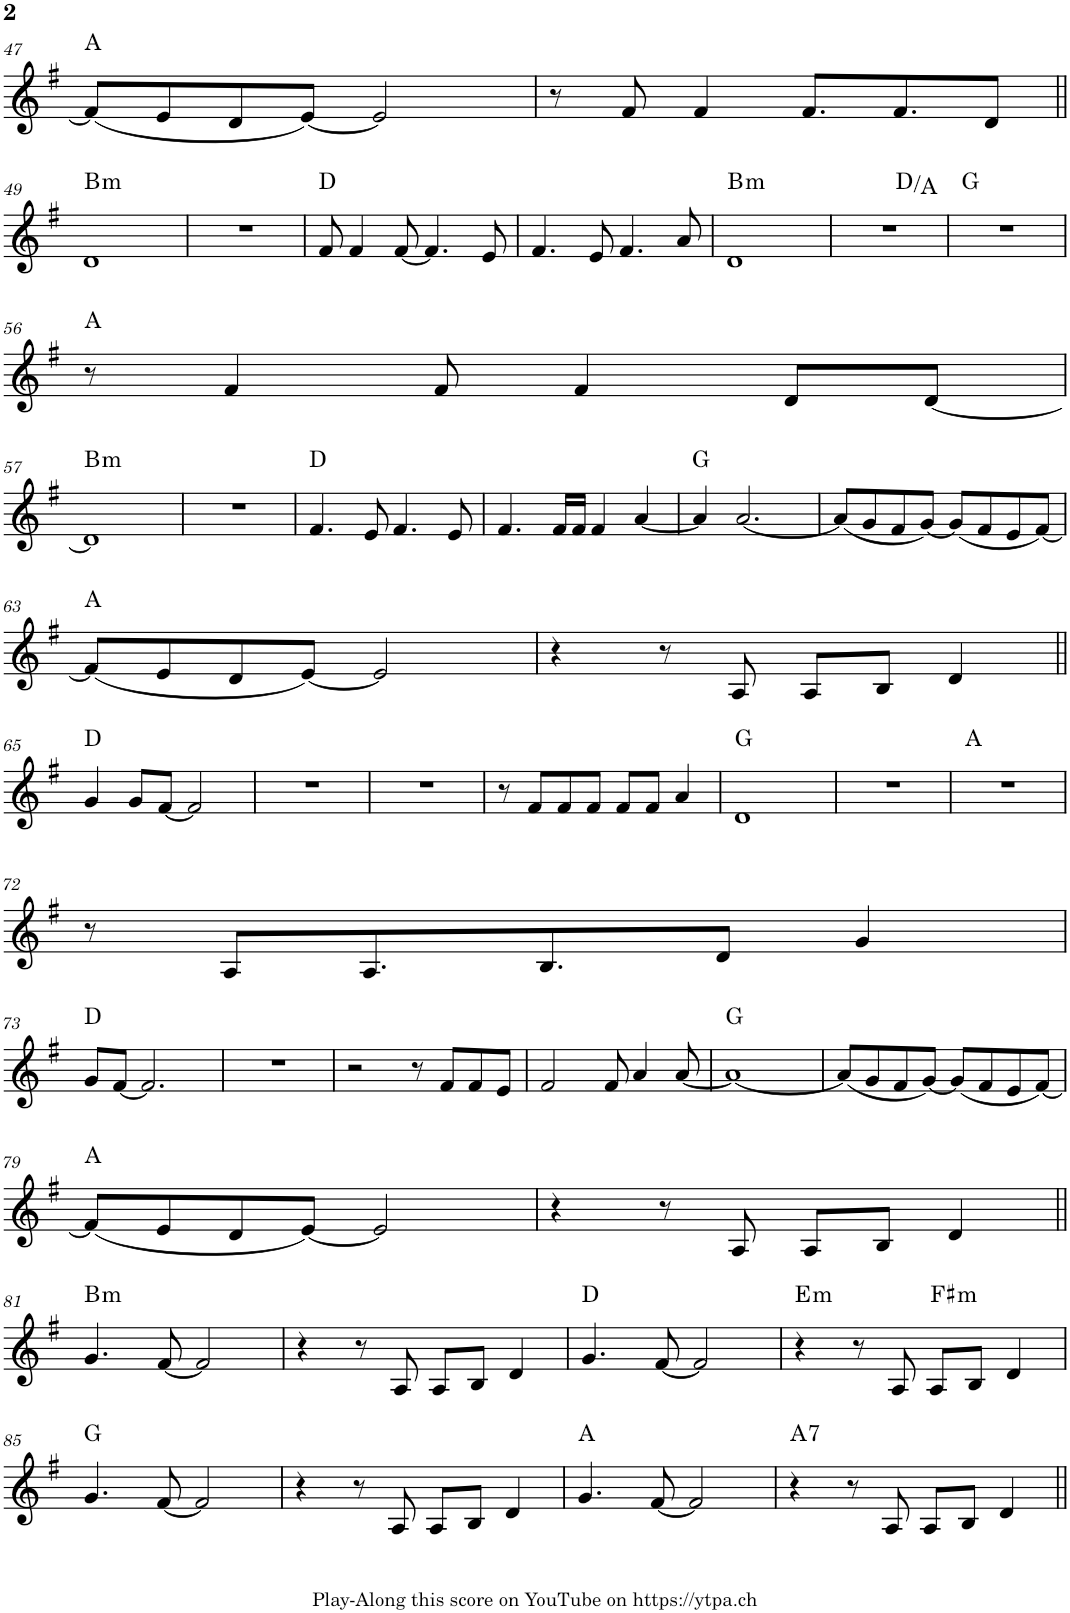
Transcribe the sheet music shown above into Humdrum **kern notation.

**kern	**harte
*part1	*part1
*staff1	*
*I"Piano	*
*I'Pno.	*
!!LO:PB:g=z
*clefG2	*
*k[f#]	*
*M4/4	*
=47	=47
(8f#/L]	A:maj
8e/	.
8d/	.
[8e/J)	.
2e/]	.
=48	=48
8r	.
8f#/	.
4f#/	.
8.f#/L	.
8.f#/	.
8d/J	.
!!LO:LB:g=z
=49||	=49||
!	!LO:H:kt=m
1d	B:min
=50	=50
1r	.
=51	=51
8f#/	D:maj
4f#/	.
[8f#/	.
4.f#/]	.
8e/	.
=52	=52
4.f#/	.
8e/	.
4.f#/	.
8a/	.
=53	=53
!	!LO:H:kt=m
1d	B:min
=54	=54
*^	*
1r	2ryy	.
.	2ryy	D:maj/5
*v	*v	*
=55	=55
1r	G:maj
!!LO:LB:g=z
=56	=56
8r	A:maj
4f#/	.
8f#/	.
4f#/	.
8d/L	.
[8d/J	.
!!LO:LB:g=z
=57	=57
!	!LO:H:kt=m
1d]	B:min
=58	=58
1r	.
=59	=59
4.f#/	D:maj
8e/	.
4.f#/	.
8e/	.
=60	=60
4.f#/	.
16f#/LL	.
16f#/JJ	.
4f#/	.
[4a/	.
=61	=61
4a/]	G:maj
[2.a/	.
=62	=62
(8a/L]	.
8g/	.
8f#/	.
[8g/J)	.
(8g/L]	.
8f#/	.
8e/	.
[8f#/J)	.
!!LO:LB:g=z
=63	=63
(8f#/L]	A:maj
8e/	.
8d/	.
[8e/J)	.
2e/]	.
=64	=64
4r	.
8r	.
8A/	.
8A/L	.
8B/J	.
4d/	.
!!LO:LB:g=z
=65||	=65||
4g/	D:maj
8g/L	.
[8f#/J	.
2f#/]	.
=66	=66
1r	.
=67	=67
1r	.
=68	=68
8r	.
8f#/L	.
8f#/	.
8f#/J	.
8f#/L	.
8f#/J	.
4a/	.
=69	=69
1d	G:maj
=70	=70
1r	.
=71	=71
1r	A:maj
!!LO:LB:g=z
=72	=72
8r	.
8A/L	.
8.A/	.
8.B/	.
8d/J	.
4g/	.
!!LO:LB:g=z
=73	=73
8g/L	D:maj
[8f#/J	.
2.f#/]	.
=74	=74
1r	.
=75	=75
2r	.
8r	.
8f#/L	.
8f#/	.
8e/J	.
=76	=76
2f#/	.
8f#/	.
4a/	.
[8a/	.
=77	=77
1a_	G:maj
=78	=78
(8a/L]	.
8g/	.
8f#/	.
[8g/J)	.
(8g/L]	.
8f#/	.
8e/	.
[8f#/J)	.
!!LO:LB:g=z
=79	=79
(8f#/L]	A:maj
8e/	.
8d/	.
[8e/J)	.
2e/]	.
=80	=80
4r	.
8r	.
8A/	.
8A/L	.
8B/J	.
4d/	.
!!LO:LB:g=z
=81||	=81||
!	!LO:H:kt=m
4.g/	B:min
[8f#/	.
2f#/]	.
=82	=82
4r	.
8r	.
8A/	.
8A/L	.
8B/J	.
4d/	.
=83	=83
4.g/	D:maj
[8f#/	.
2f#/]	.
=84	=84
!	!LO:H:kt=m
4r	E:min
8r	.
8A/	.
!	!LO:H:kt=m
8A/L	F#:min
8B/J	.
4d/	.
!!LO:LB:g=z
=85	=85
4.g/	G:maj
[8f#/	.
2f#/]	.
=86	=86
4r	.
8r	.
8A/	.
8A/L	.
8B/J	.
4d/	.
=87	=87
4.g/	A:maj
[8f#/	.
2f#/]	.
=88	=88
!	!LO:H:kt=7
4r	A:7
8r	.
8A/	.
8A/L	.
8B/J	.
4d/	.
=||	=||
*-	*-
